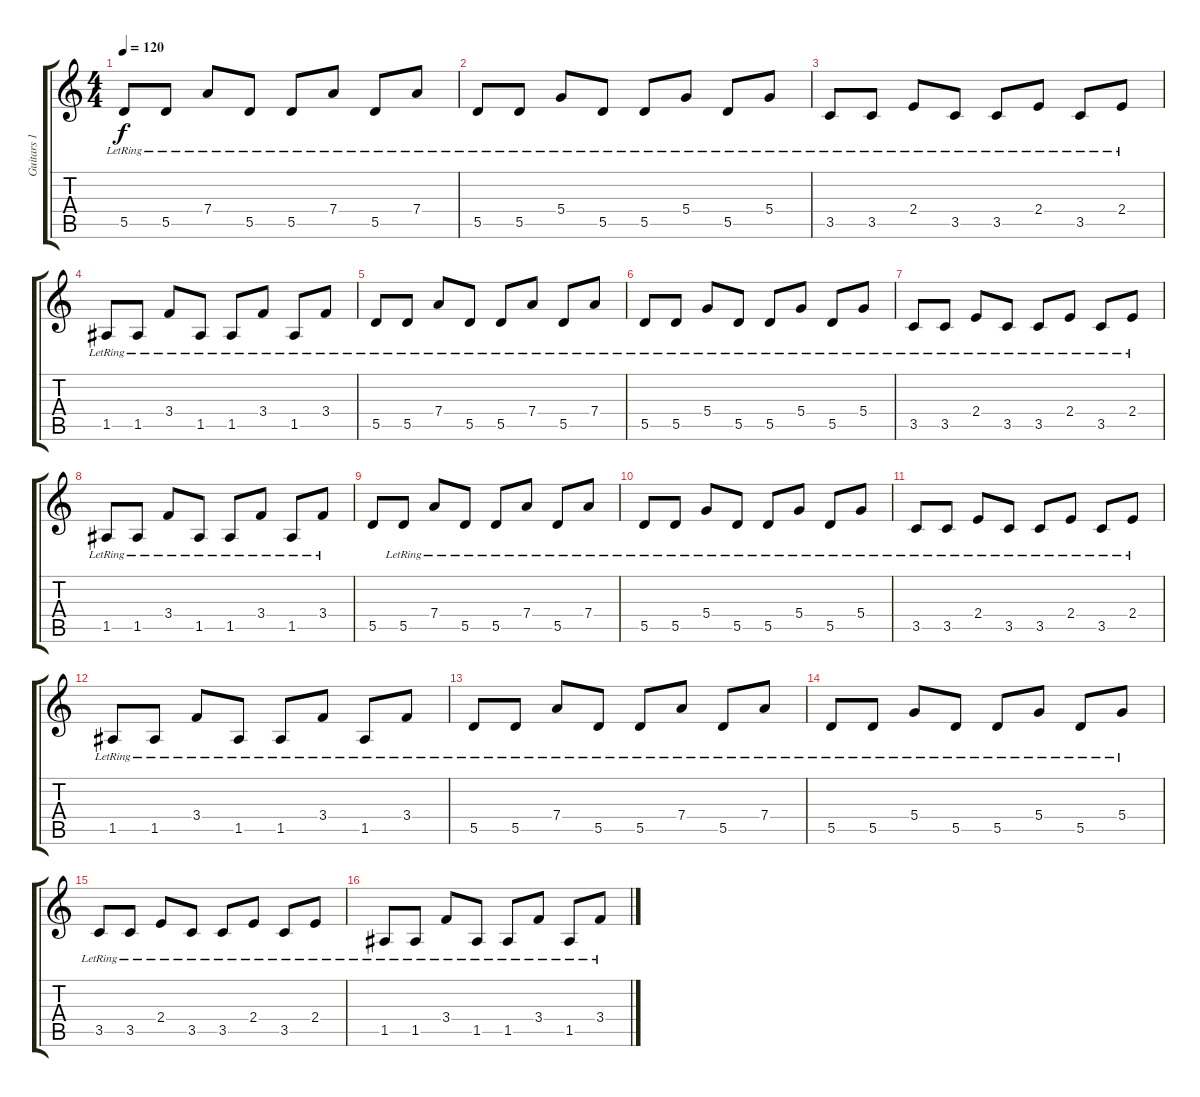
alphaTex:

\track ("Guitars 1" "Guitars 1") {instrument electricguitarjazz}
\staff {score tabs}
\tuning (E4 B3 G3 D3 A2 E2) {hide}
\ts (4 4)
\tempo 120
\clef g2
\ks c
5.5{lr}.8{dy f volume 16 instrument electricguitarjazz} 5.5{lr}.8 7.4{lr}.8 5.5{lr}.8 5.5{lr}.8 7.4{lr}.8 5.5{lr}.8 7.4{lr}.8 |
5.5{lr}.8 5.5{lr}.8 5.4{lr}.8 5.5{lr}.8 5.5{lr}.8 5.4{lr}.8 5.5{lr}.8 5.4{lr}.8 |
3.5{lr}.8 3.5{lr}.8 2.4{lr}.8 3.5{lr}.8 3.5{lr}.8 2.4{lr}.8 3.5{lr}.8 2.4{lr}.8 |
1.5{lr}.8 1.5{lr}.8 3.4{lr}.8 1.5{lr}.8 1.5{lr}.8 3.4{lr}.8 1.5{lr}.8 3.4{lr}.8 |
5.5{lr}.8{volume 16 instrument electricguitarjazz} 5.5{lr}.8 7.4{lr}.8 5.5{lr}.8 5.5{lr}.8 7.4{lr}.8 5.5{lr}.8 7.4{lr}.8 |
5.5{lr}.8 5.5{lr}.8 5.4{lr}.8 5.5{lr}.8 5.5{lr}.8 5.4{lr}.8 5.5{lr}.8 5.4{lr}.8 |
3.5{lr}.8 3.5{lr}.8 2.4{lr}.8 3.5{lr}.8 3.5{lr}.8 2.4{lr}.8 3.5{lr}.8 2.4{lr}.8 |
1.5{lr}.8 1.5{lr}.8 3.4{lr}.8 1.5{lr}.8 1.5{lr}.8 3.4{lr}.8 1.5{lr}.8 3.4{lr}.8 |
5.5.8 5.5{lr}.8 7.4{lr}.8 5.5{lr}.8 5.5{lr}.8 7.4{lr}.8 5.5{lr}.8 7.4{lr}.8 |
5.5{lr}.8 5.5{lr}.8 5.4{lr}.8 5.5{lr}.8 5.5{lr}.8 5.4{lr}.8 5.5{lr}.8 5.4{lr}.8 |
3.5{lr}.8 3.5{lr}.8 2.4{lr}.8 3.5{lr}.8 3.5{lr}.8 2.4{lr}.8 3.5{lr}.8 2.4{lr}.8 |
1.5{lr}.8 1.5{lr}.8 3.4{lr}.8 1.5{lr}.8 1.5{lr}.8 3.4{lr}.8 1.5{lr}.8 3.4{lr}.8 |
5.5{lr}.8 5.5{lr}.8 7.4{lr}.8 5.5{lr}.8 5.5{lr}.8 7.4{lr}.8 5.5{lr}.8 7.4{lr}.8 |
5.5{lr}.8 5.5{lr}.8 5.4{lr}.8 5.5{lr}.8 5.5{lr}.8 5.4{lr}.8 5.5{lr}.8 5.4{lr}.8 |
3.5{lr}.8 3.5{lr}.8 2.4{lr}.8 3.5{lr}.8 3.5{lr}.8 2.4{lr}.8 3.5{lr}.8 2.4{lr}.8 |
1.5{lr}.8 1.5{lr}.8 3.4{lr}.8 1.5{lr}.8 1.5{lr}.8 3.4{lr}.8 1.5{lr}.8 3.4{lr}.8
